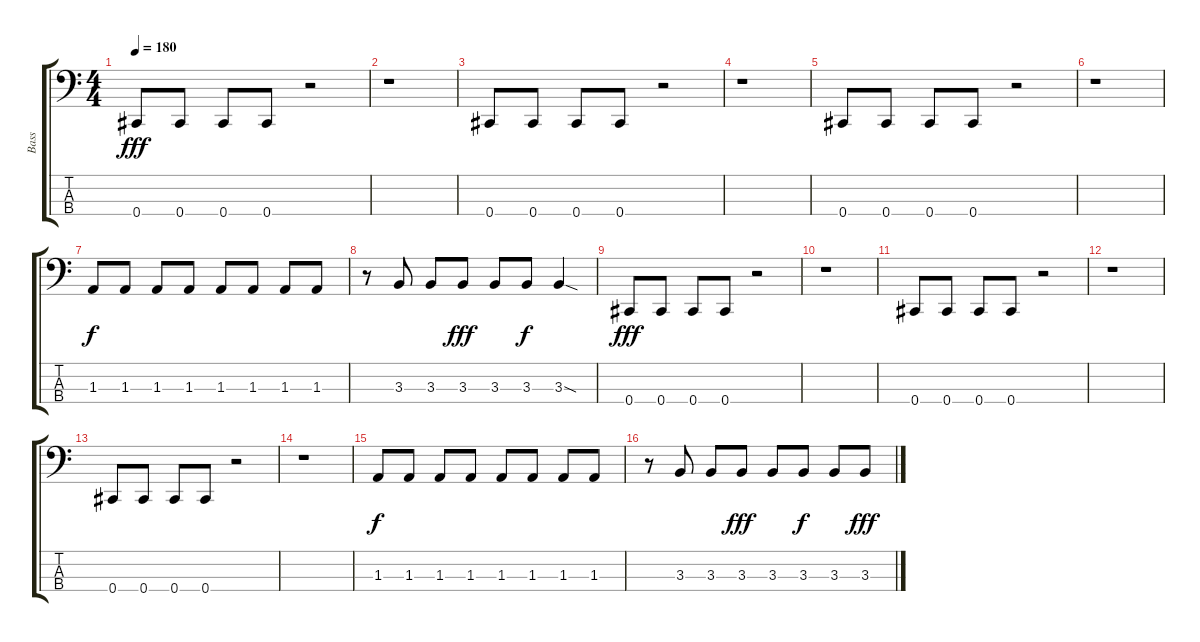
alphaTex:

\track ("Bass" "Bass") {instrument electricbassfinger}
\staff {score tabs}
\tuning (Gb2 Db2 Ab1 Db1) {hide}
\ts (4 4)
\tempo 180
\clef f4
\ks c
0.4.8{dy fff} 0.4.8 0.4.8 0.4.8 r.2 |
r.1 |
0.4.8 0.4.8 0.4.8 0.4.8 r.2 |
r.1 |
0.4.8 0.4.8 0.4.8 0.4.8 r.2 |
r.1 |
1.3.8{dy f} 1.3.8 1.3.8 1.3.8 1.3.8 1.3.8 1.3.8 1.3.8 |
r.8 3.3.8 3.3.8 3.3.8{dy fff} 3.3.8 3.3.8{dy f} 3.3{sod}.4 |
0.4.8{dy fff} 0.4.8 0.4.8 0.4.8 r.2 |
r.1 |
0.4.8 0.4.8 0.4.8 0.4.8 r.2 |
r.1 |
0.4.8 0.4.8 0.4.8 0.4.8 r.2 |
r.1 |
1.3.8{dy f} 1.3.8 1.3.8 1.3.8 1.3.8 1.3.8 1.3.8 1.3.8 |
r.8 3.3.8 3.3.8 3.3.8{dy fff} 3.3.8 3.3.8{dy f} 3.3.8 3.3.8{dy fff}
